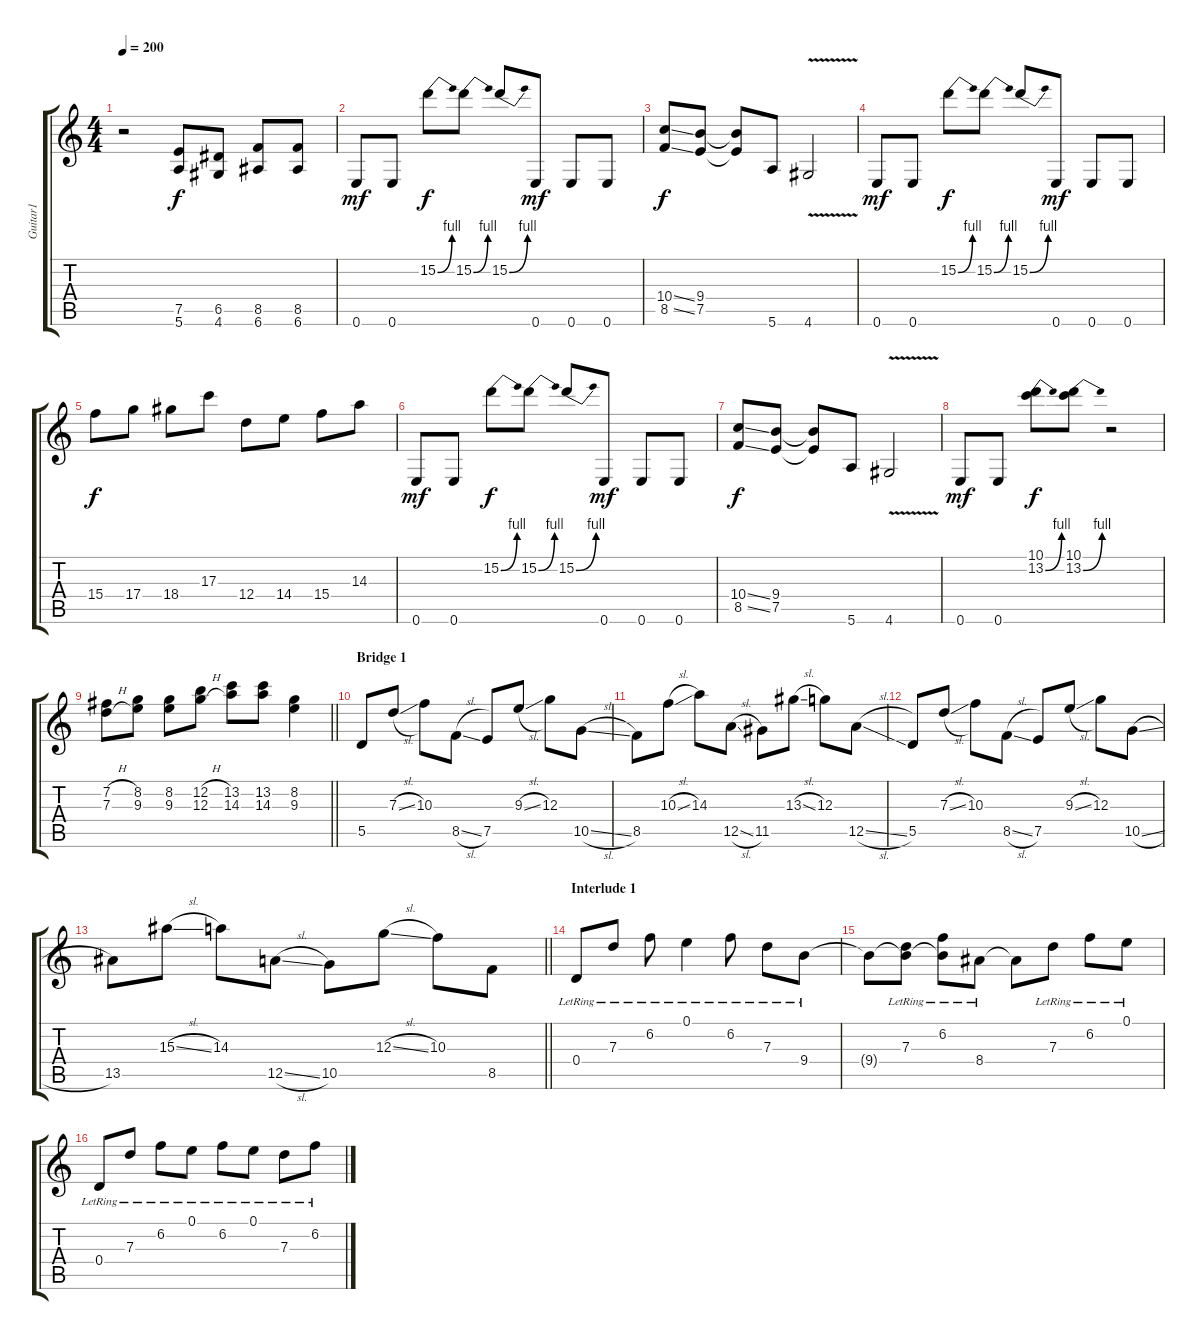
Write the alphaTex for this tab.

\track ("Guitar1" "Guitar1") {instrument distortionguitar}
\staff {score tabs}
\tuning (E4 B3 G3 D3 A2 E2) {hide}
\ts (4 4)
\tempo 200
\clef g2
\ks c
r.2{dy f} (7.5 5.6).8 (6.5 4.6).8 (8.5 6.6).8 (8.5 6.6).8 |
0.6.8{dy mf} 0.6.8 15.2{be (bend 0 0 60 4)}.8{dy f} 15.2{be (bend 0 0 60 4)}.8 15.2{be (bend 0 0 60 4)}.8 0.6.8{dy mf} 0.6.8 0.6.8 |
(10.4{ss} 8.5{ss}).8{dy f} (9.4 7.5).8 (9.4{t} 7.5{t}).8 5.6.8 4.6{v}.2 |
0.6.8{dy mf} 0.6.8 15.2{be (bend 0 0 60 4)}.8{dy f} 15.2{be (bend 0 0 60 4)}.8 15.2{be (bend 0 0 60 4)}.8 0.6.8{dy mf} 0.6.8 0.6.8 |
15.4.8{dy f} 17.4.8 18.4.8 17.3.8 12.4.8 14.4.8 15.4.8 14.3.8 |
0.6.8{dy mf} 0.6.8 15.2{be (bend 0 0 60 4)}.8{dy f} 15.2{be (bend 0 0 60 4)}.8 15.2{be (bend 0 0 60 4)}.8 0.6.8{dy mf} 0.6.8 0.6.8 |
(10.4{ss} 8.5{ss}).8{dy f} (9.4 7.5).8 (9.4{t} 7.5{t}).8 5.6.8 4.6{v}.2 |
0.6.8{dy mf} 0.6.8 (10.1 13.2{be (bend 0 0 60 4)}).8{dy f} (10.1 13.2{be (bend 0 0 60 4)}).8 r.2 |
\barLineRight lightlight
(7.2{h} 7.3{h}).8 (8.2 9.3).8 (8.2 9.3).8 (12.2{h} 12.3{h}).8 (13.2 14.3).8 (13.2 14.3).8 (8.2 9.3).4 |
\section ("" "Bridge 1")
5.5.8 7.3{sl}.8 10.3.8 8.5{sl}.8 7.5.8 9.3{sl}.8 12.3.8 10.5{sl}.8 |
8.5.8 10.3{sl}.8 14.3.8 12.5{sl}.8 11.5.8 13.3{sl}.8 12.3.8 12.5{sl}.8 |
5.5.8 7.3{sl}.8 10.3.8 8.5{sl}.8 7.5.8 9.3{sl}.8 12.3.8 10.5{sl}.8 |
\barLineRight lightlight
13.5.8 15.3{sl}.8 14.3.8 12.5{sl}.8 10.5.8 12.3{sl}.8 10.3.8 8.5.8 |
\section ("" "Interlude 1")
0.4{lr}.8{instrument acousticguitarnylon} 7.3{lr}.8 6.2{lr}.8 0.1{lr}.4 6.2{lr}.8 7.3{lr}.8 9.4{lr}.8 |
9.4{t}.8{instrument acousticguitarnylon} (7.3{lr} 9.4{t}).8 (6.2{lr} 9.4{t}).8 8.4{lr}.8 8.4{t}.8 7.3{lr}.8 6.2{lr}.8 0.1{lr}.8 |
0.4{lr}.8{instrument acousticguitarnylon} 7.3{lr}.8 6.2{lr}.8 0.1{lr}.8 6.2{lr}.8 0.1{lr}.8 7.3{lr}.8 6.2{lr}.8
